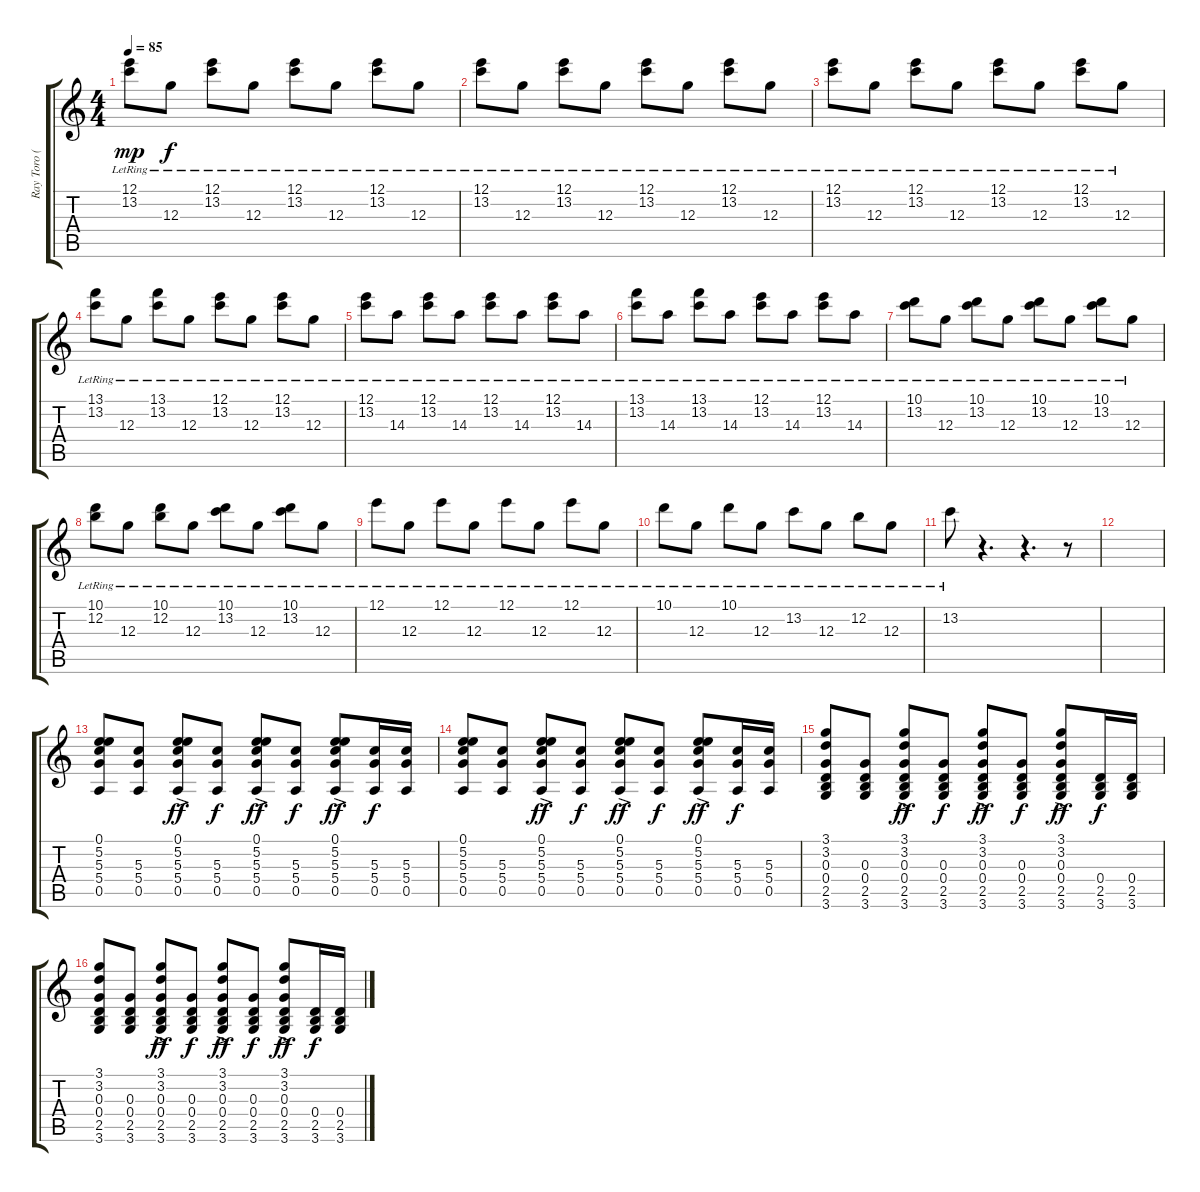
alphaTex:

\track ("Ray Toro (Rythm Guitar)" "Ray Toro (") {instrument distortionguitar}
\staff {score tabs}
\tuning (E4 B3 G3 D3 A2 E2) {hide}
\ts (4 4)
\tempo 85
\clef g2
\ks c
(12.1{lr} 13.2{lr}).8{dy mp balance 0 instrument electricguitarjazz} 12.3{lr}.8{dy f} (12.1{lr} 13.2{lr}).8 12.3{lr}.8 (12.1{lr} 13.2{lr}).8 12.3{lr}.8 (12.1{lr} 13.2{lr}).8 12.3{lr}.8 |
(12.1{lr} 13.2{lr}).8 12.3{lr}.8 (12.1{lr} 13.2{lr}).8 12.3{lr}.8 (12.1{lr} 13.2{lr}).8 12.3{lr}.8 (12.1{lr} 13.2{lr}).8 12.3{lr}.8 |
(12.1{lr} 13.2{lr}).8{balance 12} 12.3{lr}.8 (12.1{lr} 13.2{lr}).8 12.3{lr}.8 (12.1{lr} 13.2{lr}).8 12.3{lr}.8 (12.1{lr} 13.2{lr}).8 12.3{lr}.8 |
(13.1{lr} 13.2{lr}).8 12.3{lr}.8 (13.1{lr} 13.2{lr}).8 12.3{lr}.8 (12.1{lr} 13.2{lr}).8 12.3{lr}.8 (12.1{lr} 13.2{lr}).8 12.3{lr}.8 |
(12.1{lr} 13.2{lr}).8 14.3{lr}.8 (12.1{lr} 13.2{lr}).8 14.3{lr}.8 (12.1{lr} 13.2{lr}).8 14.3{lr}.8 (12.1{lr} 13.2{lr}).8 14.3{lr}.8 |
(13.1{lr} 13.2{lr}).8 14.3{lr}.8 (13.1{lr} 13.2{lr}).8 14.3{lr}.8 (12.1{lr} 13.2{lr}).8 14.3{lr}.8 (12.1{lr} 13.2{lr}).8 14.3{lr}.8 |
(10.1{lr} 13.2{lr}).8 12.3{lr}.8 (10.1{lr} 13.2{lr}).8 12.3{lr}.8 (10.1{lr} 13.2{lr}).8 12.3{lr}.8 (10.1{lr} 13.2{lr}).8 12.3{lr}.8 |
(10.1{lr} 12.2{lr}).8 12.3{lr}.8 (10.1{lr} 12.2{lr}).8 12.3{lr}.8 (10.1{lr} 13.2{lr}).8 12.3{lr}.8 (10.1{lr} 13.2{lr}).8 12.3{lr}.8 |
12.1{lr}.8 12.3{lr}.8 12.1{lr}.8 12.3{lr}.8 12.1{lr}.8 12.3{lr}.8 12.1{lr}.8 12.3{lr}.8 |
10.1{lr}.8 12.3{lr}.8 10.1{lr}.8 12.3{lr}.8 13.2{lr}.8 12.3{lr}.8 12.2{lr}.8 12.3{lr}.8 |
13.2{lr}.8 r.4{d} r.4{d} r.8 |
|
(0.1 5.2 5.3 5.4 0.5).8{volume 5 instrument electricguitarjazz} (5.3 5.4 0.5).8 (0.1{ac} 5.2 5.3 5.4 0.5).8{dy ff} (5.3 5.4 0.5).8{dy f} (0.1{ac} 5.2 5.3 5.4 0.5).8{dy ff} (5.3 5.4 0.5).8{dy f} (0.1{ac} 5.2 5.3 5.4 0.5).8{dy ff} (5.3 5.4 0.5).16{dy f} (5.3 5.4 0.5).16 |
(0.1 5.2 5.3 5.4 0.5).8 (5.3 5.4 0.5).8 (0.1{ac} 5.2 5.3 5.4 0.5).8{dy ff} (5.3 5.4 0.5).8{dy f} (0.1{ac} 5.2 5.3 5.4 0.5).8{dy ff} (5.3 5.4 0.5).8{dy f} (0.1{ac} 5.2 5.3 5.4 0.5).8{dy ff} (5.3 5.4 0.5).16{dy f} (5.3 5.4 0.5).16 |
(3.1 3.2 0.3 0.4 2.5 3.6).8 (0.3 0.4 2.5 3.6).8 (3.1{ac} 3.2 0.3 0.4 2.5 3.6).8{dy ff} (0.3 0.4 2.5 3.6).8{dy f} (3.1{ac} 3.2 0.3 0.4 2.5 3.6).8{dy ff} (0.3 0.4 2.5 3.6).8{dy f} (3.1{ac} 3.2 0.3 0.4 2.5 3.6).8{dy ff} (0.4 2.5 3.6).16{dy f} (0.4 2.5 3.6).16 |
(3.1 3.2 0.3 0.4 2.5 3.6).8 (0.3 0.4 2.5 3.6).8 (3.1{ac} 3.2 0.3 0.4 2.5 3.6).8{dy ff} (0.3 0.4 2.5 3.6).8{dy f} (3.1{ac} 3.2 0.3 0.4 2.5 3.6).8{dy ff} (0.3 0.4 2.5 3.6).8{dy f} (3.1{ac} 3.2 0.3 0.4 2.5 3.6).8{dy ff} (0.4 2.5 3.6).16{dy f} (0.4 2.5 3.6).16
